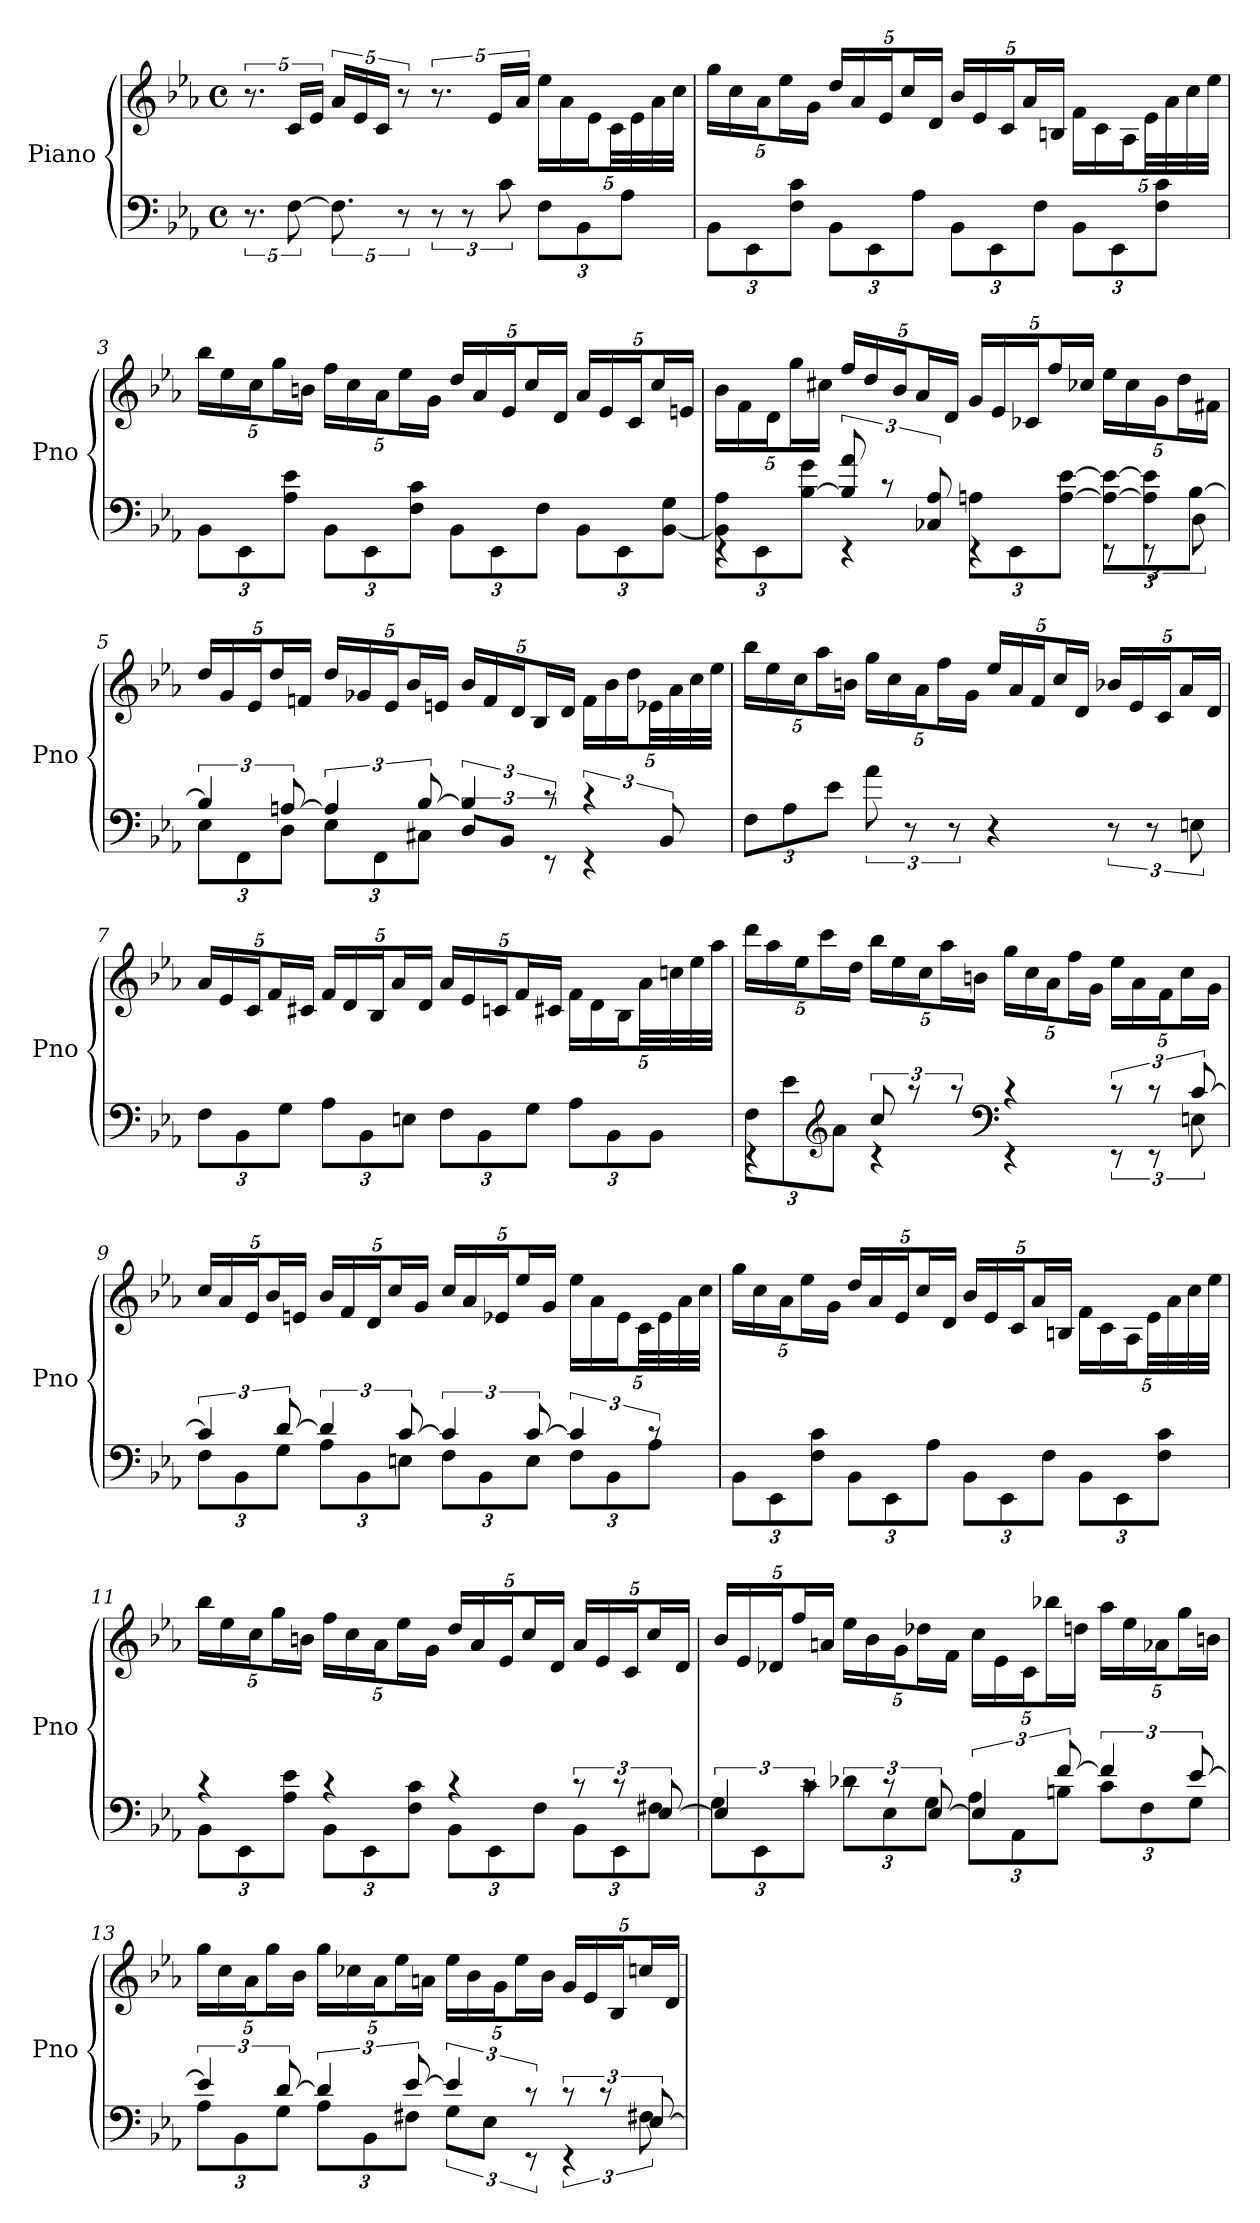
**kern	**kern
*part1	*part1
*staff2	*staff1
*I"Piano	*
*I'Pno	*
*clefF4	*clefG2
*k[b-e-a-]	*k[b-e-a-]
*E-:	*E-:
*M4/4	*M4/4
*met(c)	*met(c)
=1	=1
10.r	10.r
[10F	20c/LL
.	20e-/JJ
10.F]	20a-/LL
.	20e-/
.	20c/JJ
10r	10r
12r	10.r
12r	.
.	20e-/LL
12c	.
.	20a-/JJ
12F\L	20ee-\LL
.	20a-\
12BB-\	.
.	20e-\J
.	40c\LL
12A-\J	.
.	40e-\
.	40a-\
.	40cc\JJJ
=2	=2
12BB-\L	20gg\LL
.	20cc\
12EE-\	.
.	20a-\J
.	20ee-\L
12F\ 12c\J	.
.	20g\JJ
12BB-\L	20dd/LL
.	20a-/
12EE-\	.
.	20e-/J
.	20cc/L
12A-\J	.
.	20d/JJ
12BB-\L	20b-/LL
.	20e-/
12EE-\	.
.	20c/J
.	20a-/L
12F\J	.
.	20Bn/JJ
12BB-\L	20f\LL
.	20c\
12EE-\	.
.	20A-\J
.	40e-\LL
12F\ 12c\J	.
.	40a-\
.	40cc\
.	40ee-\JJJ
=3	=3
12BB-\L	20bb-\LL
.	20ee-\
12EE-\	.
.	20cc\J
.	20gg\L
12A-\ 12e-\J	.
.	20bn\JJ
12BB-\L	20ff\LL
.	20cc\
12EE-\	.
.	20a-\J
.	20ee-\L
12F\ 12c\J	.
.	20g\JJ
12BB-\L	20dd/LL
.	20a-/
12EE-\	.
.	20e-/J
.	20cc/L
12F\J	.
.	20d/JJ
12BB-\L	20a-/LL
.	20e-/
12EE-\	.
.	20c/J
.	20cc/L
[12BB-\ 12G\J	.
.	20en/JJ
=4	=4
*^	*
12BB-]\ 12A-\L	4rEE	20b-\LL
.	.	20f\
12EE-\	.	.
.	.	20d\J
.	.	20gg\L
[12B-\ 12g\J	.	.
.	.	20cc#X\JJ
12B-] 12a-	4rEE	20ff/LL
.	.	20dd/
12rc	.	.
.	.	20b-/J
.	.	20a-/L
12C-X 12A-	.	.
.	.	20d/JJ
12An\L	4rEE	20g/LL
.	.	20e-/
12EE-\	.	.
.	.	20c-X/J
.	.	20ff/L
[12A\ [12e-\J	.	.
.	.	20cc-X/JJ
12A_\ 12e-_\L	12rEE	20ee-\LL
.	.	20cc-\
12A]\ 12e-]\	12rEE	.
.	.	20g\J
.	.	20dd\L
[12B-\J	12D	.
.	.	20f#X\JJ
=5	=5	=5
6B-]	12E-\L	20dd/LL
.	.	20g/
.	12FF\	.
.	.	20e-/J
.	.	20dd/L
[12An	12D\J	.
.	.	20fn/JJ
6A]	12E-\L	20dd/LL
.	.	20g-X/
.	12FF\	.
.	.	20e-/J
.	.	20b-/L
[12B-	12C#X\J	.
.	.	20en/JJ
6B-]	12D/L	20b-/LL
.	.	20f/
.	12BB-/J	.
.	.	20d/J
.	.	20B-/L
12rc	12rEE	.
.	.	20d/JJ
6rc	4rEE	20f\LL
.	.	20b-\
.	.	20dd\J
.	.	40e-X\LL
12BB-	.	.
.	.	40a-\
.	.	40cc\
.	.	40ee-\JJJ
*v	*v	*
=6	=6
12F\L	20bb-\LL
.	20ee-\
12A-\	.
.	20cc\J
.	20aa-\L
12e-\J	.
.	20bn\JJ
12a-	20gg\LL
.	20cc\
12r	.
.	20a-\J
.	20ff\L
12r	.
.	20g\JJ
4r	20ee-/LL
.	20a-/
.	20f/J
.	20cc/L
.	20d/JJ
12r	20b-X/LL
.	20e-/
12r	.
.	20c/J
.	20a-/L
12En	.
.	20d/JJ
=7	=7
12F\L	20a-/LL
.	20e-/
12BB-\	.
.	20c/J
.	20f/L
12G\J	.
.	20c#X/JJ
12A-\L	20f/LL
.	20d/
12BB-\	.
.	20B-/J
.	20a-/L
12En\J	.
.	20d/JJ
12F\L	20a-/LL
.	20e-/
12BB-\	.
.	20cn/J
.	20f/L
12G\J	.
.	20c#X/JJ
12A-\L	20f\LL
.	20d\
12BB-\	.
.	20B-\J
.	40a-\LL
12BB-\J	.
.	40ccn\
.	40ee-\
.	40aa-\JJJ
=8	=8
*^	*
12F\L	4rEE	20ddd\LL
.	.	20aa-\
12e-\	.	.
.	.	20ee-\J
.	.	20ccc\L
*clefG2	*	*
12a-\J	.	.
.	.	20dd\JJ
12cc	4rc	20bb-\LL
.	.	20ee-\
12raa	.	.
.	.	20cc\J
.	.	20aa-\L
12raa	.	.
.	.	20bn\JJ
*clefF4	*	*
4rc	4rEE	20gg\LL
.	.	20cc\
.	.	20a-\J
.	.	20ff\L
.	.	20g\JJ
12rc	12rEE	20ee-\LL
.	.	20a-\
12rc	12rEE	.
.	.	20f\J
.	.	20cc\L
[12c	12En	.
.	.	20g\JJ
=9	=9	=9
6c]	12F\L	20cc/LL
.	.	20a-/
.	12BB-\	.
.	.	20e-/J
.	.	20b-/L
[12d	12G\J	.
.	.	20en/JJ
6d]	12A-\L	20b-/LL
.	.	20f/
.	12BB-\	.
.	.	20d/J
.	.	20cc/L
[12c	12En\J	.
.	.	20g/JJ
6c]	12F\L	20cc/LL
.	.	20a-/
.	12BB-\	.
.	.	20e-X/J
.	.	20ee-/L
[12c	12E\J	.
.	.	20g/JJ
6c]	12F\L	20ee-\LL
.	.	20a-\
.	12BB-\	.
.	.	20e-\J
.	.	40c\LL
12rc	12A-\J	.
.	.	40e-\
.	.	40a-\
.	.	40cc\JJJ
*v	*v	*
=10	=10
12BB-\L	20gg\LL
.	20cc\
12EE-\	.
.	20a-\J
.	20ee-\L
12F\ 12c\J	.
.	20g\JJ
12BB-\L	20dd/LL
.	20a-/
12EE-\	.
.	20e-/J
.	20cc/L
12A-\J	.
.	20d/JJ
12BB-\L	20b-/LL
.	20e-/
12EE-\	.
.	20c/J
.	20a-/L
12F\J	.
.	20Bn/JJ
12BB-\L	20f\LL
.	20c\
12EE-\	.
.	20A-\J
.	40e-\LL
12F\ 12c\J	.
.	40a-\
.	40cc\
.	40ee-\JJJ
=11	=11
*^	*
4rc	12BB-\L	20bb-\LL
.	.	20ee-\
.	12EE-\	.
.	.	20cc\J
.	.	20gg\L
.	12A-\ 12e-\J	.
.	.	20bn\JJ
4rc	12BB-\L	20ff\LL
.	.	20cc\
.	12EE-\	.
.	.	20a-\J
.	.	20ee-\L
.	12F\ 12c\J	.
.	.	20g\JJ
4rc	12BB-\L	20dd/LL
.	.	20a-/
.	12EE-\	.
.	.	20e-/J
.	.	20cc/L
.	12F\J	.
.	.	20d/JJ
12rc	12BB-\L	20a-/LL
.	.	20e-/
12rc	12EE-\	.
.	.	20c/J
.	.	20cc/L
[12E-	12F#X\J	.
.	.	20d/JJ
=12	=12	=12
6E-]	12G\L	20b-/LL
.	.	20e-/
.	12EE-\	.
.	.	20d-X/J
.	.	20ff/L
12rc	12c\J	.
.	.	20an/JJ
12rc	12d-X\L	20ee-\LL
.	.	20b-\
12rc	12E-\	.
.	.	20g\J
.	.	20dd-X\L
[12E-	12G\J	.
.	.	20f\JJ
6E-]	12A-\L	20cc\LL
.	.	20e-\
.	12AA-\	.
.	.	20c\J
.	.	20bb-X\L
[12f	12Bn\J	.
.	.	20ddn\JJ
6f]	12c\L	20aa-\LL
.	.	20ee-\
.	12F\	.
.	.	20a-X\J
.	.	20gg\L
[12e-	12G\J	.
.	.	20bn\JJ
=13	=13	=13
6e-]	12A-\L	20gg\LL
.	.	20cc\
.	12BB-\	.
.	.	20a-\J
.	.	20gg\L
[12d	12G\J	.
.	.	20b-\JJ
6d]	12A-\L	20gg\LL
.	.	20cc-X\
.	12BB-\	.
.	.	20a-\J
.	.	20ee-\L
[12e-	12F#X\J	.
.	.	20an\JJ
6e-]	12G\L	20ee-\LL
.	.	20b-\
.	12E-\J	.
.	.	20g\J
.	.	20ee-\L
12rc	12rEE	.
.	.	20b-\JJ
12rc	6rEE	20g/LL
.	.	20e-/
12rc	.	.
.	.	20B-/J
.	.	20ccn/L
[12E-	12F#X	.
.	.	20d/JJ
*v	*v	*
=	=
*-	*-
